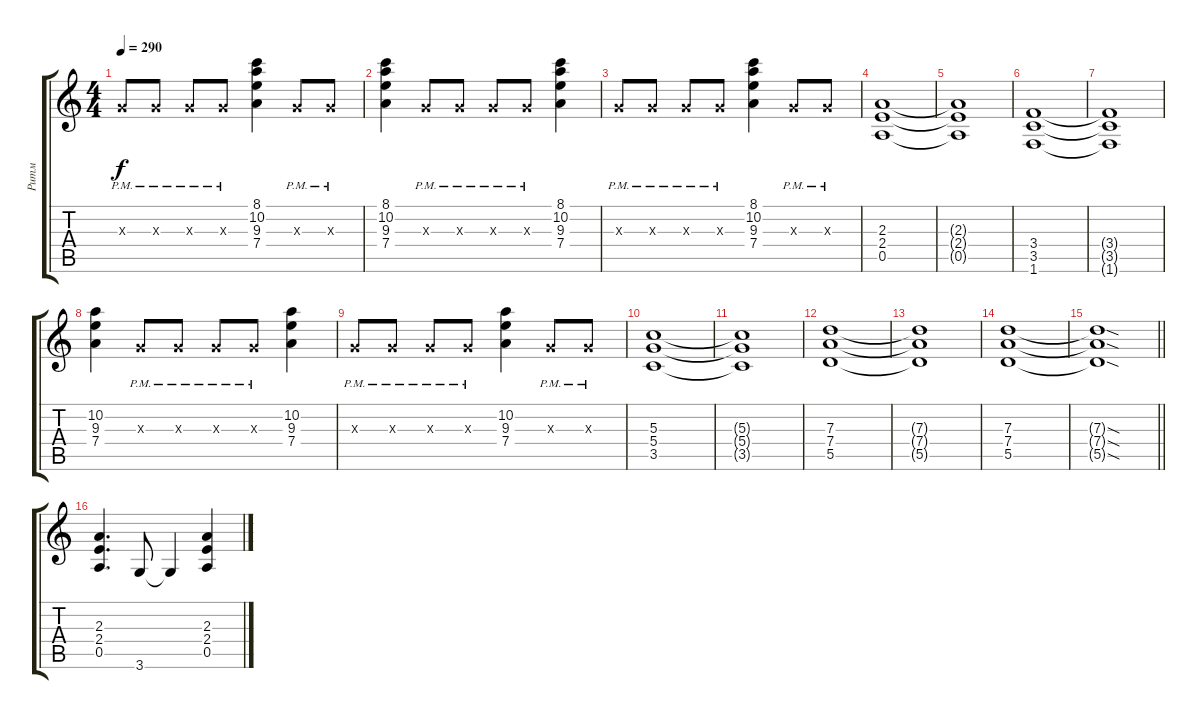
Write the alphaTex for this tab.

\track ("Ритм" "Ритм") {instrument distortionguitar}
\staff {score tabs}
\tuning (E4 B3 G3 D3 A2 E2) {hide}
\ts (4 4)
\tempo 290
\clef g2
\ks c
0.3{pm x}.8{dy f} 0.3{pm x}.8 0.3{pm x}.8 0.3{pm x}.8 (8.1 10.2 9.3 7.4).4 0.3{pm x}.8 0.3{pm x}.8 |
(8.1 10.2 9.3 7.4).4 0.3{pm x}.8 0.3{pm x}.8 0.3{pm x}.8 0.3{pm x}.8 (8.1 10.2 9.3 7.4).4 |
0.3{pm x}.8 0.3{pm x}.8 0.3{pm x}.8 0.3{pm x}.8 (8.1 10.2 9.3 7.4).4 0.3{pm x}.8 0.3{pm x}.8 |
(2.3 2.4 0.5).1 |
(2.3{t} 2.4{t} 0.5{t}).1 |
(3.4 3.5 1.6).1 |
(3.4{t} 3.5{t} 1.6{t}).1 |
(10.2 9.3 7.4).4 0.3{pm x}.8 0.3{pm x}.8 0.3{pm x}.8 0.3{pm x}.8 (10.2 9.3 7.4).4 |
0.3{pm x}.8 0.3{pm x}.8 0.3{pm x}.8 0.3{pm x}.8 (10.2 9.3 7.4).4 0.3{pm x}.8 0.3{pm x}.8 |
(5.3 5.4 3.5).1 |
(5.3{t} 5.4{t} 3.5{t}).1 |
(7.3 7.4 5.5).1 |
(7.3{t} 7.4{t} 5.5{t}).1 |
(7.3 7.4 5.5).1 |
\barLineRight lightlight
(7.3{sod t} 7.4{sod t} 5.5{sod t}).1 |
(2.3 2.4 0.5).4{d} 3.6.8 3.6{t}.4 (2.3 2.4 0.5).4
